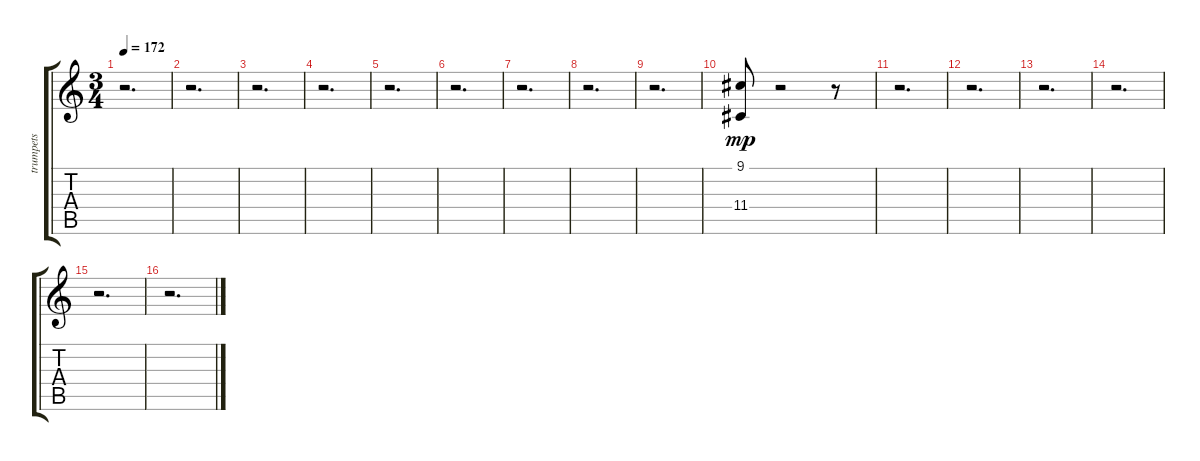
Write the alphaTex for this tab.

\track ("trumpets" "trumpets") {instrument trumpet}
\staff {score tabs}
\tuning (E4 B3 G3 D3 A2 E2) {hide}
\ts (3 4)
\tempo 172
\clef g2
\ks c
r.2{d dy mp} |
r.2{d} |
r.2{d} |
r.2{d} |
r.2{d} |
r.2{d} |
r.2{d} |
r.2{d} |
r.2{d} |
(9.1 11.4).8 r.2 r.8 |
r.2{d} |
r.2{d} |
r.2{d} |
r.2{d} |
r.2{d} |
r.2{d}
